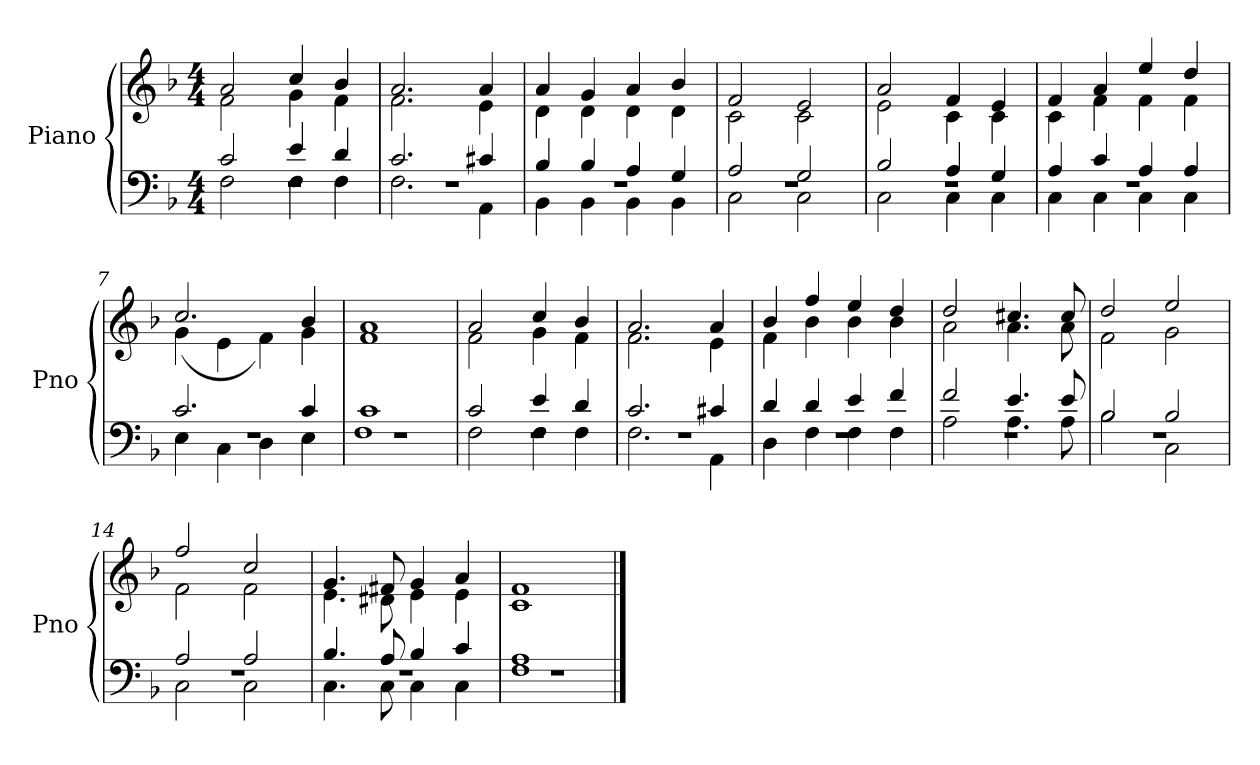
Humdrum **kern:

**kern	**kern
*part1	*part1
*staff2	*staff1
*I"Piano	*
*I'Pno	*
*clefF4	*clefG2
*k[b-]	*k[b-]
*F:	*F:
*M4/4	*M4/4
=1	=1
*^	*^
*	*^	*	*
1r	2c/	2F\	2a/	2f\
.	4e/	4F\	4cc/	4g\
.	4d/	4F\	4b-/	4f\
=2	=2	=2	=2	=2
1r	2.c/	2.F\	2.a/	2.f\
.	4c#X/	4AA\	4a/	4e\
=3	=3	=3	=3	=3
1r	4B-/	4BB-\	4a/	4d\
.	4B-/	4BB-\	4g/	4d\
.	4A/	4BB-\	4a/	4d\
.	4G/	4BB-\	4b-/	4d\
=4	=4	=4	=4	=4
1r	2A/	2C\	2f/	2c\
.	2G/	2C\	2e/	2c\
=5	=5	=5	=5	=5
1r	2B-/	2C\	2a/	2e\
.	4A/	4C\	4f/	4c\
.	4G/	4C\	4e/	4c\
=6	=6	=6	=6	=6
1r	4A/	4C\	4f/	4c\
.	4c/	4C\	4a/	4f\
.	4A/	4C\	4ee/	4f\
.	4A/	4C\	4dd/	4f\
=7	=7	=7	=7	=7
1r	2.c/	4E\	2.cc/	(4g\
.	.	4C\	.	4e\
.	.	4D\	.	4f\)
.	4c/	4E\	4b-/	4g\
=8	=8	=8	=8	=8
1r	1c	1F	1a	1f
!!LO:LB:g=z	!!
=9	=9	=9	=9	=9
1r	2c/	2F\	2a/	2f\
.	4e/	4F\	4cc/	4g\
.	4d/	4F\	4b-/	4f\
=10	=10	=10	=10	=10
1r	2.c/	2.F\	2.a/	2.f\
.	4c#X/	4AA\	4a/	4e\
=11	=11	=11	=11	=11
1r	4d/	4D\	4b-/	4f\
.	4d/	4F\	4ff/	4b-\
.	4e/	4F\	4ee/	4b-\
.	4f/	4F\	4dd/	4b-\
=12	=12	=12	=12	=12
1r	2f/	2A\	2dd/	2a\
.	4.e/	4.A\	4.cc#X/	4.a\
.	8e/	8A\	8cc#/	8a\
=13	=13	=13	=13	=13
1r	2B-/	2B-\	2dd/	2f\
.	2B-/	2C\	2ee/	2g\
=14	=14	=14	=14	=14
1r	2A/	2C\	2ff/	2f\
.	2A/	2C\	2cc/	2f\
=15	=15	=15	=15	=15
1r	4.B-/	4.C\	4.g/	4.e\
.	8A/	8C\	8f#X/	8d#X\
.	4B-/	4C\	4g/	4e\
.	4c/	4C\	4a/	4e\
=16	=16	=16	=16	=16
1r	1A	1F	1f	1c
*v	*v	*v	*	*
*	*v	*v
==	==
*-	*-
